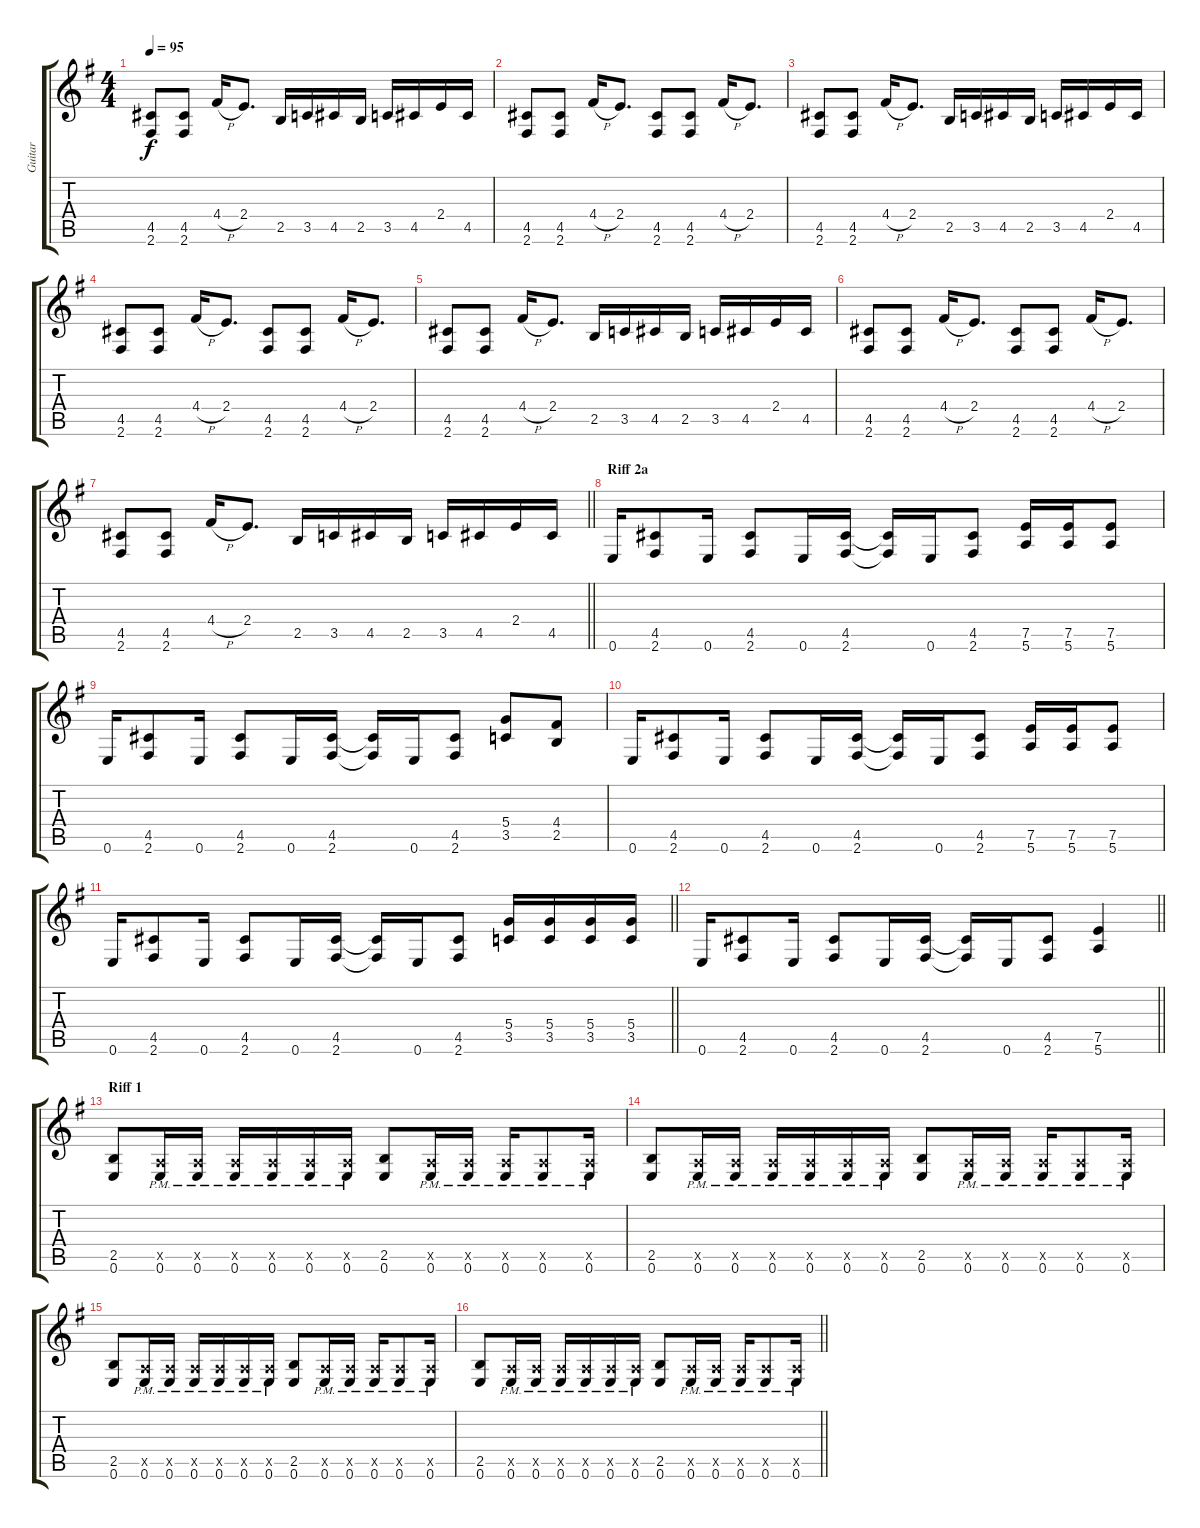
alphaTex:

\track ("Guitar" "Guitar") {instrument distortionguitar}
\staff {score tabs}
\tuning (E4 B3 G3 D3 A2 E2) {hide}
\ts (4 4)
\tempo 95
\clef g2
\ks eminor
(4.5 2.6).8{dy f} (4.5 2.6).8 4.4{h}.16 2.4.8{d} 2.5.16 3.5.16 4.5.16 2.5.16 3.5.16 4.5.16 2.4.16 4.5.16 |
(4.5 2.6).8 (4.5 2.6).8 4.4{h}.16 2.4.8{d} (4.5 2.6).8 (4.5 2.6).8 4.4{h}.16 2.4.8{d} |
(4.5 2.6).8 (4.5 2.6).8 4.4{h}.16 2.4.8{d} 2.5.16 3.5.16 4.5.16 2.5.16 3.5.16 4.5.16 2.4.16 4.5.16 |
(4.5 2.6).8 (4.5 2.6).8 4.4{h}.16 2.4.8{d} (4.5 2.6).8 (4.5 2.6).8 4.4{h}.16 2.4.8{d} |
(4.5 2.6).8 (4.5 2.6).8 4.4{h}.16 2.4.8{d} 2.5.16 3.5.16 4.5.16 2.5.16 3.5.16 4.5.16 2.4.16 4.5.16 |
(4.5 2.6).8 (4.5 2.6).8 4.4{h}.16 2.4.8{d} (4.5 2.6).8 (4.5 2.6).8 4.4{h}.16 2.4.8{d} |
\barLineRight lightlight
(4.5 2.6).8 (4.5 2.6).8 4.4{h}.16 2.4.8{d} 2.5.16 3.5.16 4.5.16 2.5.16 3.5.16 4.5.16 2.4.16 4.5.16 |
\section ("" "Riff 2a")
0.6.16 (4.5 2.6).8 0.6.16 (4.5 2.6).8 0.6.16 (4.5 2.6).16 (4.5{t} 2.6{t}).16 0.6.16 (4.5 2.6).8 (7.5 5.6).16 (7.5 5.6).16 (7.5 5.6).8 |
0.6.16 (4.5 2.6).8 0.6.16 (4.5 2.6).8 0.6.16 (4.5 2.6).16 (4.5{t} 2.6{t}).16 0.6.16 (4.5 2.6).8 (5.4 3.5).8 (4.4 2.5).8 |
0.6.16 (4.5 2.6).8 0.6.16 (4.5 2.6).8 0.6.16 (4.5 2.6).16 (4.5{t} 2.6{t}).16 0.6.16 (4.5 2.6).8 (7.5 5.6).16 (7.5 5.6).16 (7.5 5.6).8 |
\barLineRight lightlight
0.6.16 (4.5 2.6).8 0.6.16 (4.5 2.6).8 0.6.16 (4.5 2.6).16 (4.5{t} 2.6{t}).16 0.6.16 (4.5 2.6).8 (5.4 3.5).16 (5.4 3.5).16 (5.4 3.5).16 (5.4 3.5).16 |
\barLineRight lightlight
0.6.16 (4.5 2.6).8 0.6.16 (4.5 2.6).8 0.6.16 (4.5 2.6).16 (4.5{t} 2.6{t}).16 0.6.16 (4.5 2.6).8 (7.5 5.6).4 |
\section ("" "Riff 1")
(2.5 0.6).8 (0.5{x} 0.6{pm}).16 (0.5{x} 0.6{pm}).16 (0.5{x} 0.6{pm}).16 (0.5{x} 0.6{pm}).16 (0.5{x} 0.6{pm}).16 (0.5{x} 0.6{pm}).16 (2.5 0.6).8 (0.5{x} 0.6{pm}).16 (0.5{x} 0.6{pm}).16 (0.5{x} 0.6{pm}).16 (0.5{x} 0.6{pm}).8 (0.5{x} 0.6{pm}).16 |
(2.5 0.6).8 (0.5{x} 0.6{pm}).16 (0.5{x} 0.6{pm}).16 (0.5{x} 0.6{pm}).16 (0.5{x} 0.6{pm}).16 (0.5{x} 0.6{pm}).16 (0.5{x} 0.6{pm}).16 (2.5 0.6).8 (0.5{x} 0.6{pm}).16 (0.5{x} 0.6{pm}).16 (0.5{x} 0.6{pm}).16 (0.5{x} 0.6{pm}).8 (0.5{x} 0.6{pm}).16 |
(2.5 0.6).8 (0.5{x} 0.6{pm}).16 (0.5{x} 0.6{pm}).16 (0.5{x} 0.6{pm}).16 (0.5{x} 0.6{pm}).16 (0.5{x} 0.6{pm}).16 (0.5{x} 0.6{pm}).16 (2.5 0.6).8 (0.5{x} 0.6{pm}).16 (0.5{x} 0.6{pm}).16 (0.5{x} 0.6{pm}).16 (0.5{x} 0.6{pm}).8 (0.5{x} 0.6{pm}).16 |
\barLineRight lightlight
(2.5 0.6).8 (0.5{x} 0.6{pm}).16 (0.5{x} 0.6{pm}).16 (0.5{x} 0.6{pm}).16 (0.5{x} 0.6{pm}).16 (0.5{x} 0.6{pm}).16 (0.5{x} 0.6{pm}).16 (2.5 0.6).8 (0.5{x} 0.6{pm}).16 (0.5{x} 0.6{pm}).16 (0.5{x} 0.6{pm}).16 (0.5{x} 0.6{pm}).8 (0.5{x} 0.6{pm}).16
